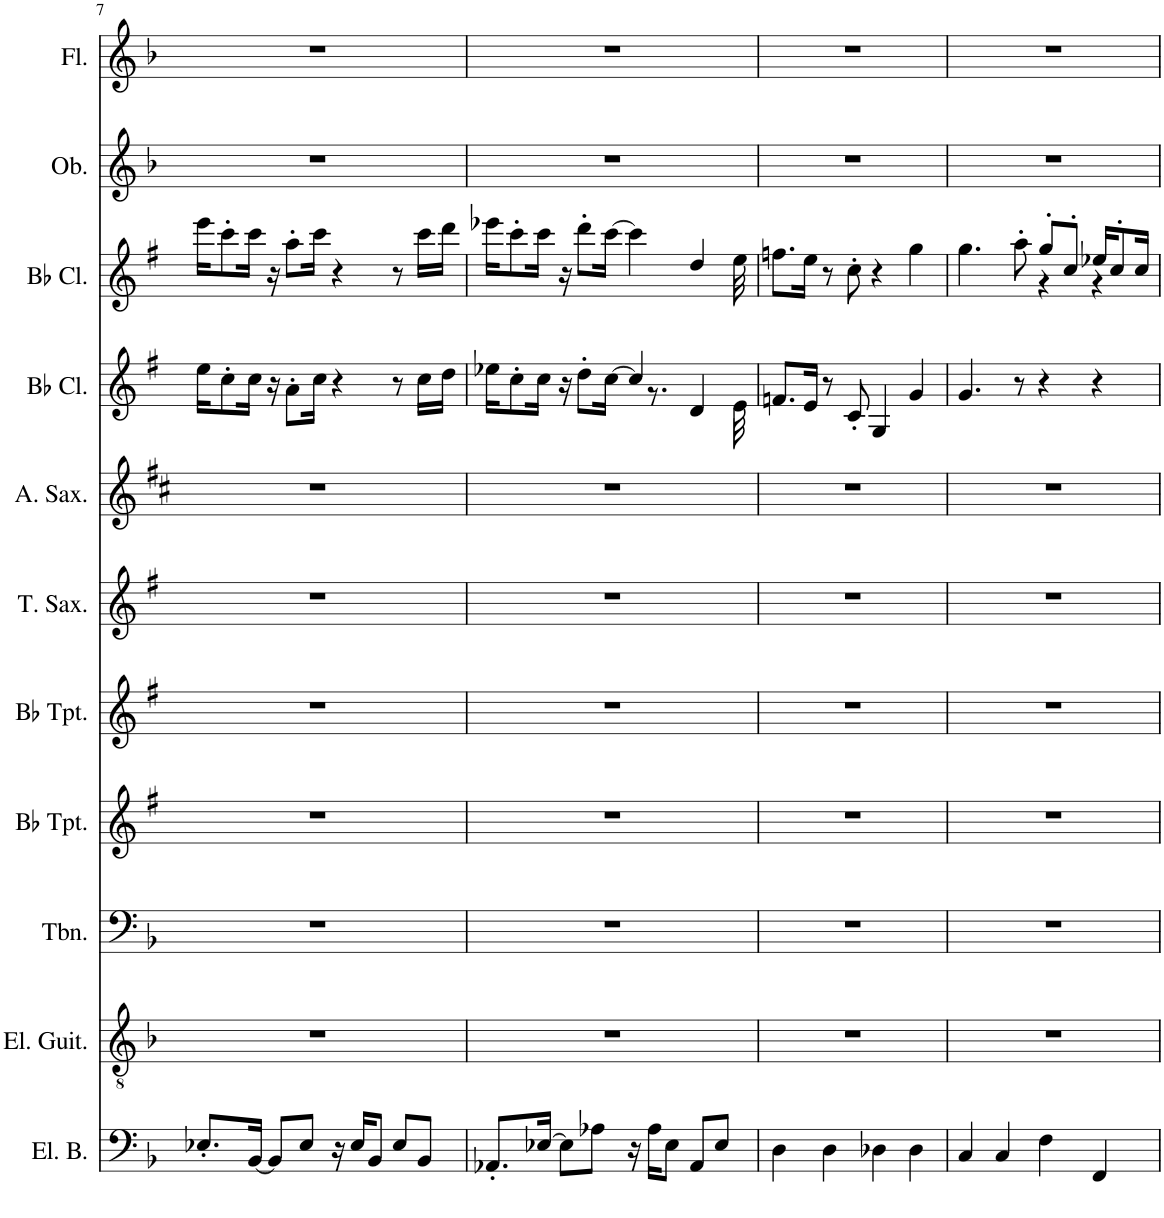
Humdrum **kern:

**kern	**kern	**kern	**kern	**kern	**kern	**kern	**kern	**kern	**kern	**kern
*part11	*part10	*part9	*part8	*part7	*part6	*part5	*part4	*part3	*part2	*part1
*staff11	*staff10	*staff9	*staff8	*staff7	*staff6	*staff5	*staff4	*staff3	*staff2	*staff1
*I"Electric Bass	*I"Electric Guitar	*I"Trombone	*I"Bb Trumpet	*I"Bb Trumpet	*I"Tenor Saxophone	*I"Alto Saxophone	*I"Bb Clarinet	*I"Bb Clarinet	*I"Oboe	*I"Flute
*I'El. B.	*I'El. Guit.	*I'Tbn.	*I'Bb Tpt.	*I'Bb Tpt.	*I'T. Sax.	*I'A. Sax.	*I'Bb Cl.	*I'Bb Cl.	*I'Ob.	*I'Fl.
!!LO:PB:g=z
*clefF4	*clefGv2	*clefF4	*clefG2	*clefG2	*clefG2	*clefG2	*clefG2	*clefG2	*clefG2	*clefG2
*Trd7c12	*	*	*Trd1c2	*Trd1c2	*Trd8c14	*Trd5c9	*Trd1c2	*Trd1c2	*	*
*k[b-]	*k[b-]	*k[b-]	*k[f#]	*k[f#]	*k[f#]	*k[f#c#]	*k[f#]	*k[f#]	*k[b-]	*k[b-]
*M4/4	*M4/4	*M4/4	*M4/4	*M4/4	*M4/4	*M4/4	*M4/4	*M4/4	*M4/4	*M4/4
=7	=7	=7	=7	=7	=7	=7	=7	=7	=7	=7
8.E-X'/L	1r	1r	1r	1r	1r	1r	16ee\KL	16eee\KL	1r	1r
.	.	.	.	.	.	.	8cc'\	8ccc'\	.	.
[16BB-/Jk	.	.	.	.	.	.	16cc\Jk	16ccc\Jk	.	.
8BB-/L]	.	.	.	.	.	.	16r	16r	.	.
.	.	.	.	.	.	.	8a'\L	8aa'\L	.	.
8E-/J	.	.	.	.	.	.	.	.	.	.
.	.	.	.	.	.	.	16cc\Jk	16ccc\Jk	.	.
16r	.	.	.	.	.	.	4r	4r	.	.
16E-/KL	.	.	.	.	.	.	.	.	.	.
8BB-/J	.	.	.	.	.	.	.	.	.	.
8E-/L	.	.	.	.	.	.	8r	8r	.	.
8BB-/J	.	.	.	.	.	.	16cc\LL	16ccc\LL	.	.
.	.	.	.	.	.	.	16dd\JJ	16ddd\JJ	.	.
=8	=8	=8	=8	=8	=8	=8	=8	=8	=8	=8
*	*	*	*	*	*	*	*^	*^	*	*
8.AA-X'/L	1r	1r	1r	1r	1r	1r	16ee-X\KL	16ryy	16eee-X\KL	4...ryy	1r	1r
*	*	*	*	*	*	*	*v	*v	*	*	*	*
.	.	.	.	.	.	.	8cc'\	8ccc'\	.	.	.
[16E-X/Jk	.	.	.	.	.	.	16cc\Jk	16ccc\Jk	.	.	.
8E-\L]	.	.	.	.	.	.	16r	16r	.	.	.
.	.	.	.	.	.	.	8dd'\L	8ddd'\L	.	.	.
8A-X\J	.	.	.	.	.	.	.	.	.	.	.
.	.	.	.	.	.	.	[16cc\Jk	[16ccc\Jk	.	.	.
*	*	*	*	*	*	*	*	*v	*v	*	*
16r	.	.	.	.	.	.	4cc/]	4ccc\]	.	.
*	*	*	*	*	*	*	*^	*	*	*
16A-\KL	.	.	.	.	.	.	.	8.r	.	.	.
8E-\J	.	.	.	.	.	.	.	.	.	.	.
8AA-/L	.	.	.	.	.	.	4d/	8..ryy	4dd/	.	.
8E-/J	.	.	.	.	.	.	.	.	.	.	.
*	*	*	*	*	*	*	*	*	*^	*	*
.	.	.	.	.	.	.	.	32e\	.	32ee\	.	.
*	*	*	*	*	*	*	*v	*v	*	*	*	*
*	*	*	*	*	*	*	*	*v	*v	*	*
=9	=9	=9	=9	=9	=9	=9	=9	=9	=9	=9
4D\	1r	1r	1r	1r	1r	1r	8.fn/L	8.ffn\L	1r	1r
.	.	.	.	.	.	.	16e/Jk	16ee\Jk	.	.
4D\	.	.	.	.	.	.	8r	8r	.	.
.	.	.	.	.	.	.	8c'/	8cc'\	.	.
4D-X\	.	.	.	.	.	.	4G/	4r	.	.
4D-\	.	.	.	.	.	.	4g/	4gg\	.	.
=10	=10	=10	=10	=10	=10	=10	=10	=10	=10	=10
*	*	*	*	*	*	*	*	*^	*	*
4C/	1r	1r	1r	1r	1r	1r	4.g/	4.gg\	2ryy	1r	1r
4C/	.	.	.	.	.	.	.	.	.	.	.
.	.	.	.	.	.	.	8r	8aa'\	.	.	.
4F\	.	.	.	.	.	.	4r	8gg'/L	4r	.	.
.	.	.	.	.	.	.	.	8cc'/J	.	.	.
4FF/	.	.	.	.	.	.	4r	16ee-X/KL	4r	.	.
.	.	.	.	.	.	.	.	8cc'/	.	.	.
.	.	.	.	.	.	.	.	16cc/Jk	.	.	.
*	*	*	*	*	*	*	*	*v	*v	*	*
=	=	=	=	=	=	=	=	=	=	=
*-	*-	*-	*-	*-	*-	*-	*-	*-	*-	*-
